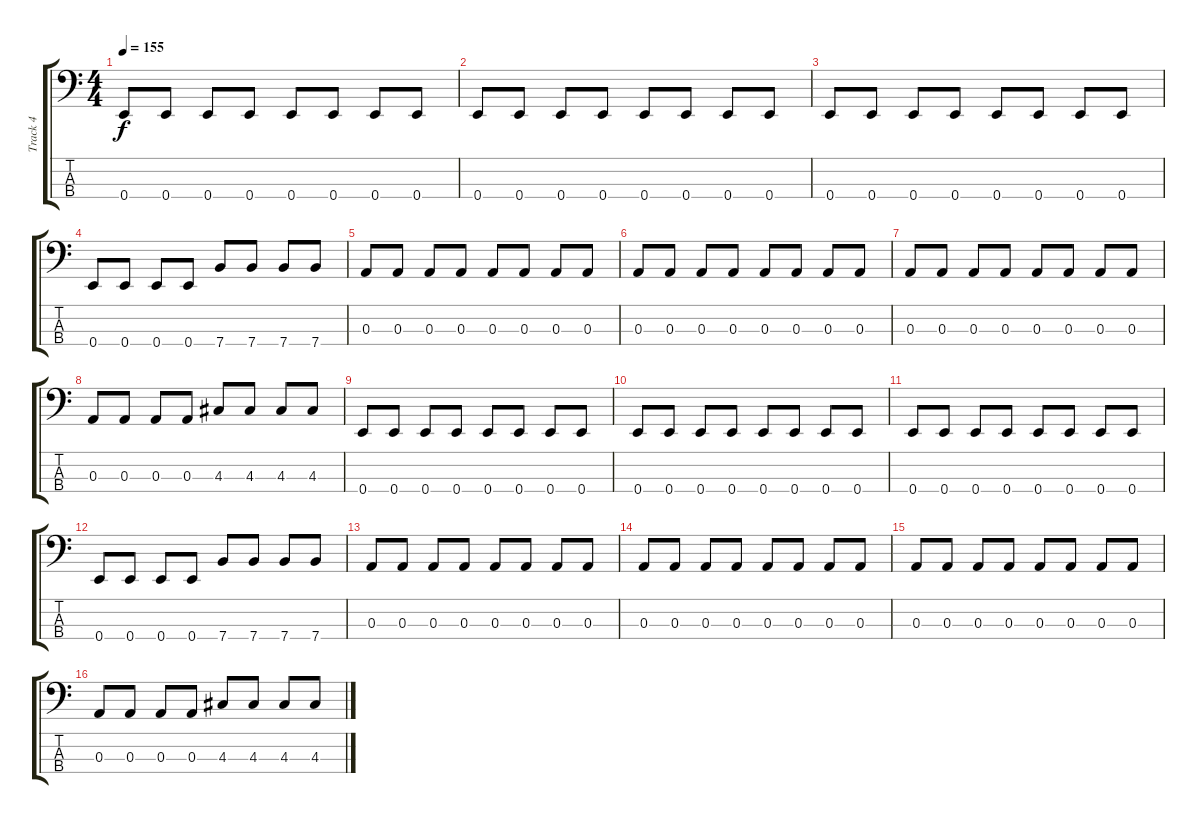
\track ("Track 4" "Track 4") {instrument electricbassfinger}
\staff {score tabs}
\tuning (G2 D2 A1 E1) {hide}
\ts (4 4)
\tempo 155
\clef f4
\ks c
0.4.8{dy f} 0.4.8 0.4.8 0.4.8 0.4.8 0.4.8 0.4.8 0.4.8 |
0.4.8 0.4.8 0.4.8 0.4.8 0.4.8 0.4.8 0.4.8 0.4.8 |
0.4.8 0.4.8 0.4.8 0.4.8 0.4.8 0.4.8 0.4.8 0.4.8 |
0.4.8 0.4.8 0.4.8 0.4.8 7.4.8 7.4.8 7.4.8 7.4.8 |
0.3.8 0.3.8 0.3.8 0.3.8 0.3.8 0.3.8 0.3.8 0.3.8 |
0.3.8 0.3.8 0.3.8 0.3.8 0.3.8 0.3.8 0.3.8 0.3.8 |
0.3.8 0.3.8 0.3.8 0.3.8 0.3.8 0.3.8 0.3.8 0.3.8 |
0.3.8 0.3.8 0.3.8 0.3.8 4.3.8 4.3.8 4.3.8 4.3.8 |
0.4.8 0.4.8 0.4.8 0.4.8 0.4.8 0.4.8 0.4.8 0.4.8 |
0.4.8 0.4.8 0.4.8 0.4.8 0.4.8 0.4.8 0.4.8 0.4.8 |
0.4.8 0.4.8 0.4.8 0.4.8 0.4.8 0.4.8 0.4.8 0.4.8 |
0.4.8 0.4.8 0.4.8 0.4.8 7.4.8 7.4.8 7.4.8 7.4.8 |
0.3.8 0.3.8 0.3.8 0.3.8 0.3.8 0.3.8 0.3.8 0.3.8 |
0.3.8 0.3.8 0.3.8 0.3.8 0.3.8 0.3.8 0.3.8 0.3.8 |
0.3.8 0.3.8 0.3.8 0.3.8 0.3.8 0.3.8 0.3.8 0.3.8 |
0.3.8 0.3.8 0.3.8 0.3.8 4.3.8 4.3.8 4.3.8 4.3.8
